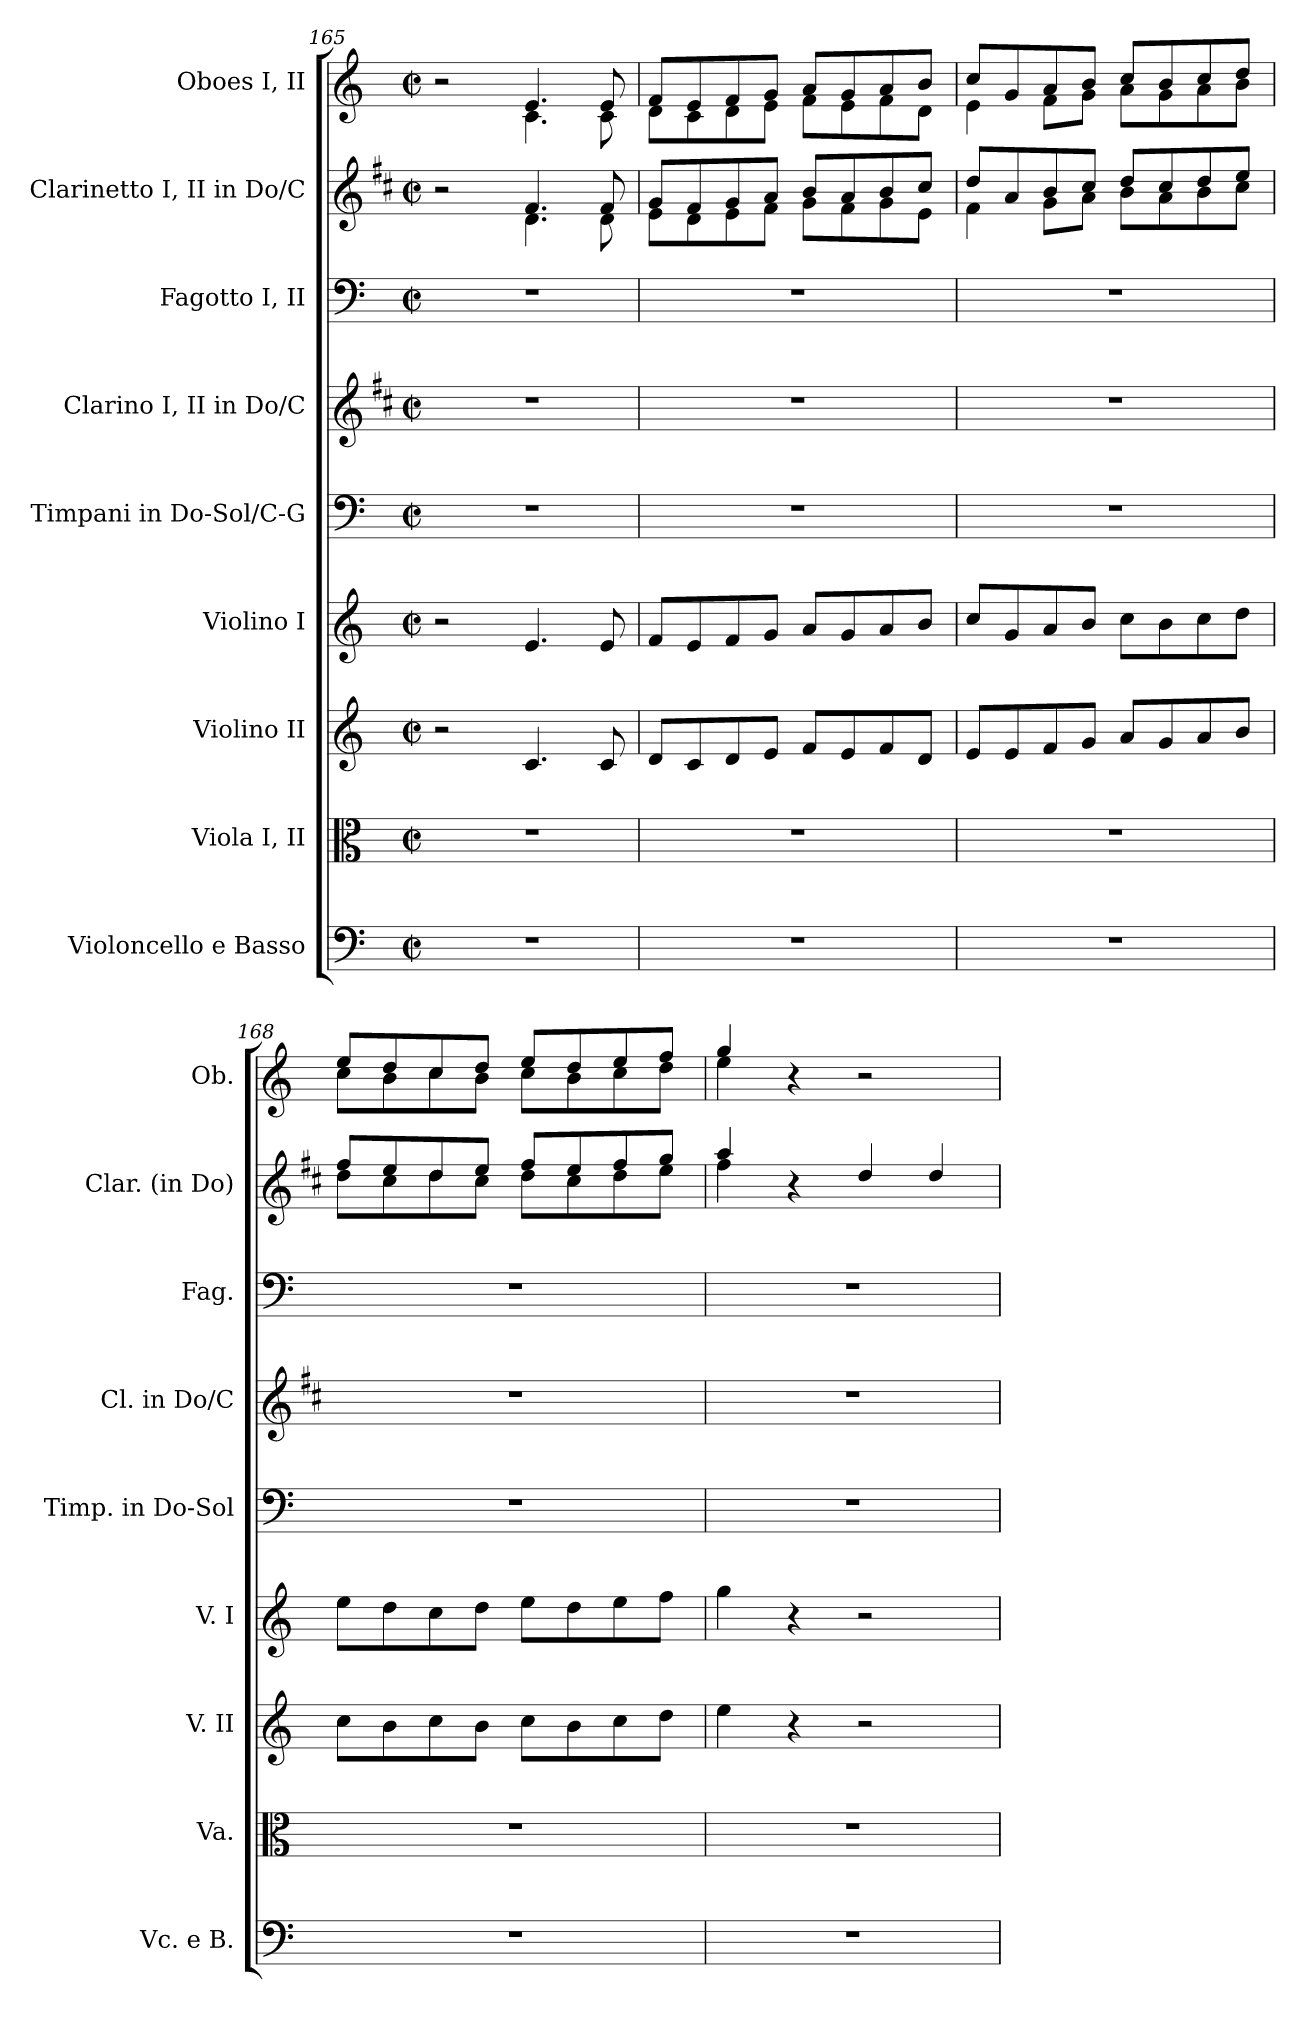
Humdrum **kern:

**kern	**kern	**kern	**kern	**kern	**kern	**kern	**kern	**kern
*part9	*part8	*part7	*part6	*part5	*part4	*part3	*part2	*part1
*staff9	*staff8	*staff7	*staff6	*staff5	*staff4	*staff3	*staff2	*staff1
*I"Violoncello e Basso	*I"Viola I, II	*I"Violino II	*I"Violino I	*I"Timpani in Do-Sol/C-G	*I"Clarino I, II in Do/C	*I"Fagotto I, II	*I"Clarinetto I, II in Do/C	*I"Oboes I, II
*I'Vc. e B.	*I'Va.	*I'V. II	*I'V. I	*I'Timp. in Do-Sol	*I'Cl. in Do/C	*I'Fag.	*I'Clar. (in Do)	*I'Ob.
*clefF4	*clefC3	*clefG2	*clefG2	*clefF4	*clefG2	*clefF4	*clefG2	*clefG2
*	*	*	*	*	*ITrd1c2	*	*ITrd1c2	*
*k[]	*k[]	*k[]	*k[]	*k[]	*k[]	*k[]	*k[]	*k[]
*M2/2	*M2/2	*M2/2	*M2/2	*M2/2	*M2/2	*M2/2	*M2/2	*M2/2
*met(c|)	*met(c|)	*met(c|)	*met(c|)	*met(c|)	*met(c|)	*met(c|)	*met(c|)	*met(c|)
=165	=165	=165	=165	=165	=165	=165	=165	=165
*	*	*	*	*	*	*	*^	*^
1r	1r	2r	2r	1r	1r	1r	2r	2ryy	2r	2ryy
.	.	4.ci/	4.ej/	.	.	.	4.ej/	4.ci\	4.ej/	4.ci\
.	.	8ci/	8ej/	.	.	.	8ej/	8ci\	8ej/	8ci\
=166	=166	=166	=166	=166	=166	=166	=166	=166	=166	=166
1r	1r	8di/L	8fj/L	1r	1r	1r	8fj/L	8di\L	8fj/L	8di\L
.	.	8ci/	8ej/	.	.	.	8ej/	8ci\	8ej/	8ci\
.	.	8di/	8fj/	.	.	.	8fj/	8di\	8fj/	8di\
.	.	8ei/J	8gj/J	.	.	.	8gj/J	8ei\J	8gj/J	8ei\J
.	.	8fi/L	8aj/L	.	.	.	8aj/L	8fi\L	8aj/L	8fi\L
.	.	8ei/	8gj/	.	.	.	8gj/	8ei\	8gj/	8ei\
.	.	8fi/	8aj/	.	.	.	8aj/	8fi\	8aj/	8fi\
.	.	8dj/J	8bi/J	.	.	.	8bi/J	8dj\J	8bi/J	8dj\J
!!LO:PB:g=z	!!
=167	=167	=167	=167	=167	=167	=167	=167	=167	=167	=167
1r	1r	8ej/L	8cci/L	1r	1r	1r	8cci/L	4ej\	8cci/L	4ej\
.	.	8ei/	8gj/	.	.	.	8gj/	.	8gj/	.
.	.	8fi/	8aj/	.	.	.	8aj/	8fi\L	8aj/	8fi\L
.	.	8gi/J	8bj/J	.	.	.	8bj/J	8gi\J	8bj/J	8gi\J
.	.	8ai/L	8ccj\L	.	.	.	8ccj/L	8ai\L	8ccj/L	8ai\L
.	.	8gi/	8bj\	.	.	.	8bj/	8gi\	8bj/	8gi\
.	.	8ai/	8ccj\	.	.	.	8ccj/	8ai\	8ccj/	8ai\
.	.	8bi/J	8ddj\J	.	.	.	8ddj/J	8bi\J	8ddj/J	8bi\J
=168	=168	=168	=168	=168	=168	=168	=168	=168	=168	=168
1r	1r	8cci\L	8eej\L	1r	1r	1r	8eej/L	8cci\L	8eej/L	8cci\L
.	.	8bi\	8ddj\	.	.	.	8ddj/	8bi\	8ddj/	8bi\
.	.	8cc\	8cc\	.	.	.	8cc/	8cc\	8cc/	8cc\
.	.	8bi\J	8ddj\J	.	.	.	8ddj/J	8bi\J	8ddj/J	8bi\J
.	.	8cci\L	8eej\L	.	.	.	8eej/L	8cci\L	8eej/L	8cci\L
.	.	8bi\	8ddj\	.	.	.	8ddj/	8bi\	8ddj/	8bi\
.	.	8cci\	8eej\	.	.	.	8eej/	8cci\	8eej/	8cci\
.	.	8ddi\J	8ffj\J	.	.	.	8ffj/J	8ddi\J	8ffj/J	8ddi\J
=169	=169	=169	=169	=169	=169	=169	=169	=169	=169	=169
1r	1r	4eei\	4ggj\	1r	1r	1r	4ggj/	4eei\	4ggj/	4eei\
.	.	4r	4r	.	.	.	4r	4ryy	4r	4ryy
.	.	2r	2r	.	.	.	4cc/	2ryy	2r	2ryy
.	.	.	.	.	.	.	4cc/	.	.	.
*	*	*	*	*	*	*	*v	*v	*	*
*	*	*	*	*	*	*	*	*v	*v
=	=	=	=	=	=	=	=	=
*-	*-	*-	*-	*-	*-	*-	*-	*-
